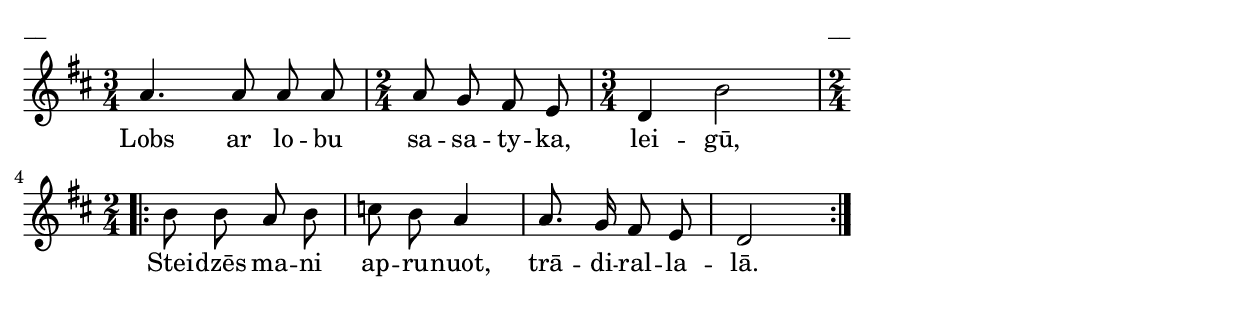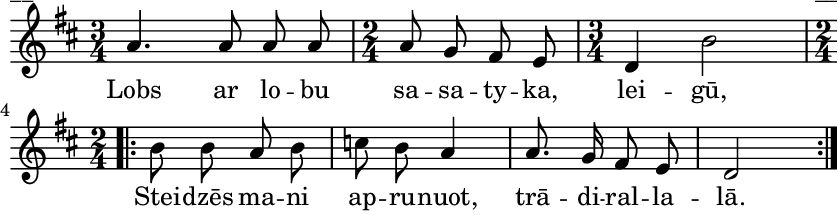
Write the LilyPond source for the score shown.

\version "2.13.18"
#(ly:set-option 'crop #t)

%\header {
%    title = "Lobs ar lobu sasatyka"
%}
\paper {
line-width = 14\cm
left-margin = 0.4\cm
between-system-padding = 0.1\cm
between-system-space = 0.1\cm
}
\layout {
indent = #0
ragged-last = ##f
}

voiceA = \relative c'' {
\clef "treble"
\key d \major
\time 3/4
a4. a8 a a | \time 2/4 a8 g fis e | \time 3/4 d4 b'2
\time 2/4
\repeat volta 2 {
b8 b a b | c8 b a4 | a8. g16 fis8 e | d2
}
} 



lyricA = \lyricmode {
Lobs ar lo -- bu sa -- sa -- ty -- ka, lei -- gū,
Stei -- dzēs ma -- ni ap -- ru -- nuot, trā -- di -- ral -- la -- lā.
}


fullScore = <<
\new Staff {
<<
\new Voice = "voiceA" { \oneVoice \autoBeamOff \voiceA }
\new Lyrics \lyricsto "voiceA" \lyricA
>>
}
>>

\score {
\fullScore
\header { piece = "__" opus = "__" }
}
\markup { \with-color #(x11-color 'white) \sans \smaller "__" }
\score {
\unfoldRepeats
\fullScore
\midi {
\context { \Staff \remove "Staff_performer" }
\context { \Voice \consists "Staff_performer" }
}
}


